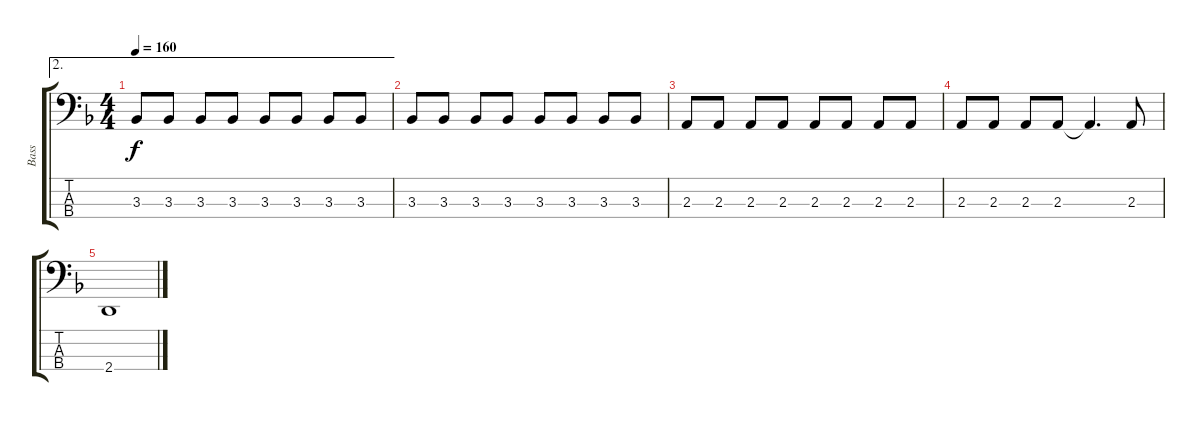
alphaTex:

\track ("Bass" "Bass") {instrument electricbasspick}
\staff {score tabs}
\tuning (F2 C2 G1 C1) {hide}
\ae 2
\ts (4 4)
\tempo 160
\clef f4
\ks f
3.3.8{dy f} 3.3.8 3.3.8 3.3.8 3.3.8 3.3.8 3.3.8 3.3.8 |
3.3.8 3.3.8 3.3.8 3.3.8 3.3.8 3.3.8 3.3.8 3.3.8 |
2.3.8 2.3.8 2.3.8 2.3.8 2.3.8 2.3.8 2.3.8 2.3.8 |
2.3.8 2.3.8 2.3.8 2.3.8 2.3{t}.4{d} 2.3.8 |
2.4.1
